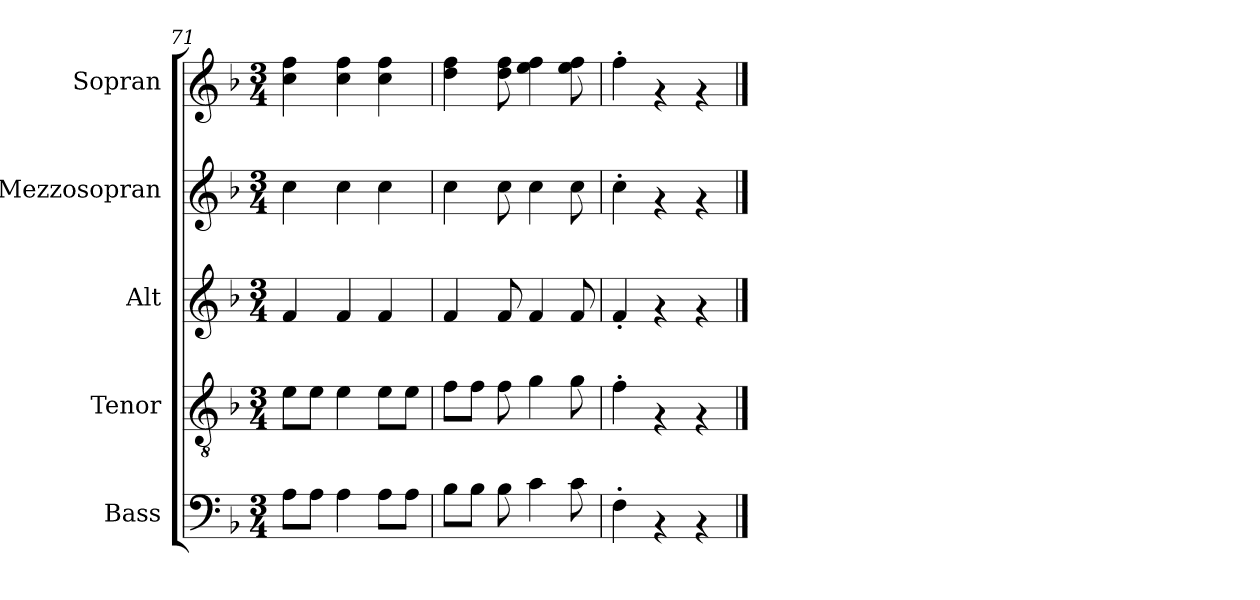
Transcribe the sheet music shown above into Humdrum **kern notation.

**kern	**kern	**kern	**kern	**kern
*part5	*part4	*part3	*part2	*part1
*staff5	*staff4	*staff3	*staff2	*staff1
*I"Bass	*I"Tenor	*I"Alt	*I"Mezzosopran	*I"Sopran
*I'B	*I'T	*I'A	*I'M	*I'S
*clefF4	*clefGv2	*clefG2	*clefG2	*clefG2
*k[b-]	*k[b-]	*k[b-]	*k[b-]	*k[b-]
*F:	*F:	*F:	*F:	*F:
*M3/4	*M3/4	*M3/4	*M3/4	*M3/4
=71	=71	=71	=71	=71
8A\L	8e\L	4f/	4cc\	4cc\ 4ff\
8A\J	8e\J	.	.	.
4A\	4e\	4f/	4cc\	4cc\ 4ff\
8A\L	8e\L	4f/	4cc\	4cc\ 4ff\
8A\J	8e\J	.	.	.
=72	=72	=72	=72	=72
8B-\L	8f\L	4f/	4cc\	4dd\ 4ff\
8B-\J	8f\J	.	.	.
8B-\	8f\	8f/	8cc\	8dd\ 8ff\
4c\	4g\	4f/	4cc\	4ee\ 4ff\
8c\	8g\	8f/	8cc\	8ee\ 8ff\
=73	=73	=73	=73	=73
4F'>\	4f'>\	4f'</	4cc'>\	4ff'>\
4rAA	4rF	4rf	4rf	4rf
4rAA	4rF	4rf	4rf	4rf
==	==	==	==	==
*-	*-	*-	*-	*-
